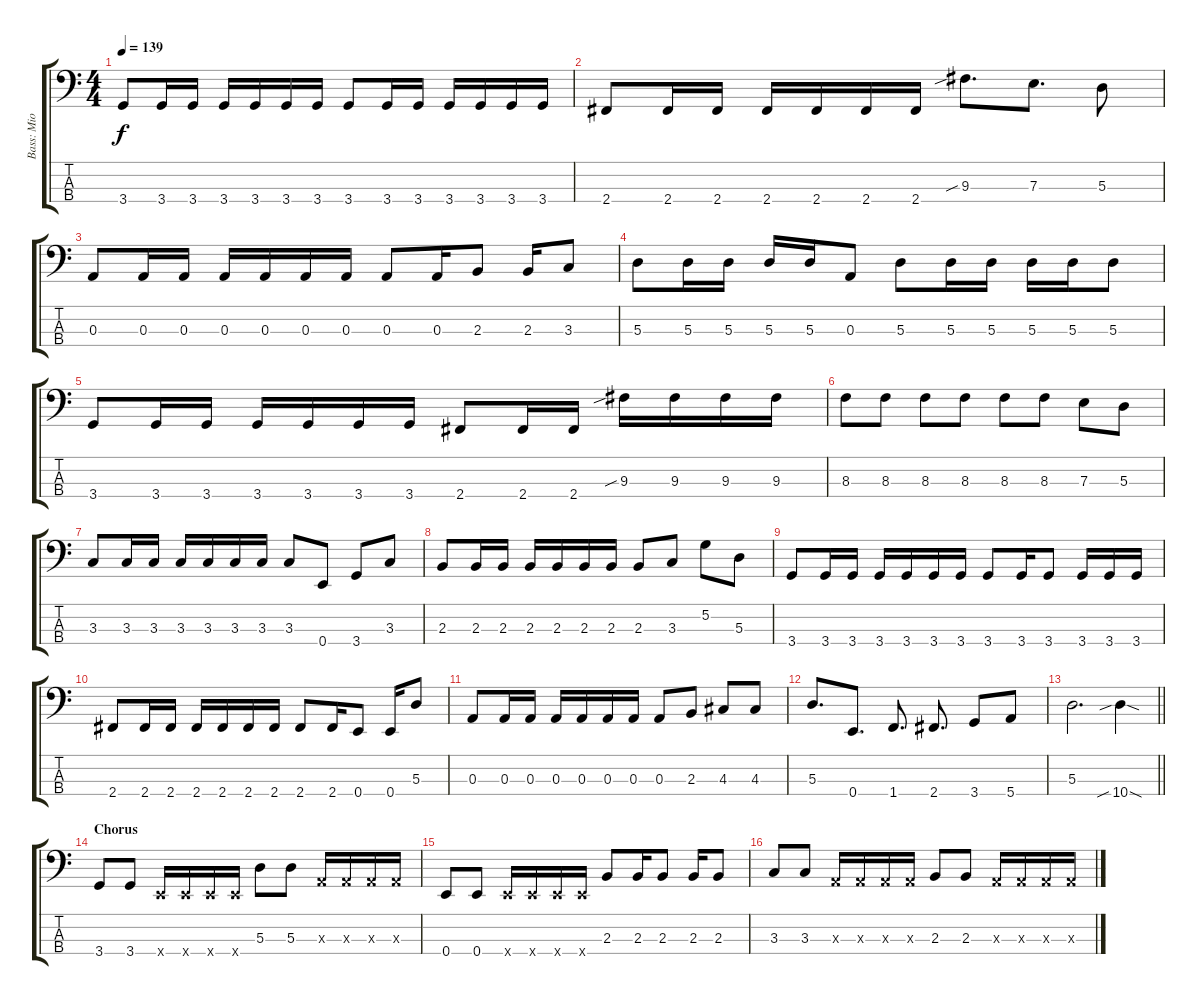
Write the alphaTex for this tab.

\track ("Bass: Mio Akiyama" "Bass: Mio ") {instrument electricbassfinger}
\staff {score tabs}
\tuning (G2 D2 A1 E1) {hide}
\ts (4 4)
\tempo 139
\clef f4
\ks c
3.4.8{dy f} 3.4.16 3.4.16 3.4.16 3.4.16 3.4.16 3.4.16 3.4.8 3.4.16 3.4.16 3.4.16 3.4.16 3.4.16 3.4.16 |
2.4.8 2.4.16 2.4.16 2.4.16 2.4.16 2.4.16 2.4.16 9.3{sib}.8{d} 7.3.8{d} 5.3.8 |
0.3.8 0.3.16 0.3.16 0.3.16 0.3.16 0.3.16 0.3.16 0.3.8 0.3.16 2.3.8 2.3.16 3.3.8 |
5.3.8 5.3.16 5.3.16 5.3.16 5.3.16 0.3.8 5.3.8 5.3.16 5.3.16 5.3.16 5.3.16 5.3.8 |
3.4.8 3.4.16 3.4.16 3.4.16 3.4.16 3.4.16 3.4.16 2.4.8 2.4.16 2.4.16 9.3{sib}.16 9.3.16 9.3.16 9.3.16 |
8.3.8 8.3.8 8.3.8 8.3.8 8.3.8 8.3.8 7.3.8 5.3.8 |
3.3.8 3.3.16 3.3.16 3.3.16 3.3.16 3.3.16 3.3.16 3.3.8 0.4.8 3.4.8 3.3.8 |
2.3.8 2.3.16 2.3.16 2.3.16 2.3.16 2.3.16 2.3.16 2.3.8 3.3.8 5.2.8 5.3.8 |
3.4.8 3.4.16 3.4.16 3.4.16 3.4.16 3.4.16 3.4.16 3.4.8 3.4.16 3.4.8 3.4.16 3.4.16 3.4.16 |
2.4.8 2.4.16 2.4.16 2.4.16 2.4.16 2.4.16 2.4.16 2.4.8 2.4.16 0.4.8 0.4.16 5.3.8 |
0.3.8 0.3.16 0.3.16 0.3.16 0.3.16 0.3.16 0.3.16 0.3.8 2.3.8 4.3.8 4.3.8 |
5.3.8{d} 0.4.8{d} 1.4.8{d} 2.4.8{d} 3.4.8 5.4.8 |
\barLineRight lightlight
5.3.2{d} 10.4{sib sod}.4 |
\section ("" "Chorus")
3.4.8 3.4.8 0.4{x}.16 0.4{x}.16 0.4{x}.16 0.4{x}.16 5.3.8 5.3.8 0.3{x}.16 0.3{x}.16 0.3{x}.16 0.3{x}.16 |
0.4.8 0.4.8 0.4{x}.16 0.4{x}.16 0.4{x}.16 0.4{x}.16 2.3.8 2.3.16 2.3.8 2.3.16 2.3.8 |
3.3.8 3.3.8 0.3{x}.16 0.3{x}.16 0.3{x}.16 0.3{x}.16 2.3.8 2.3.8 0.3{x}.16 0.3{x}.16 0.3{x}.16 0.3{x}.16
